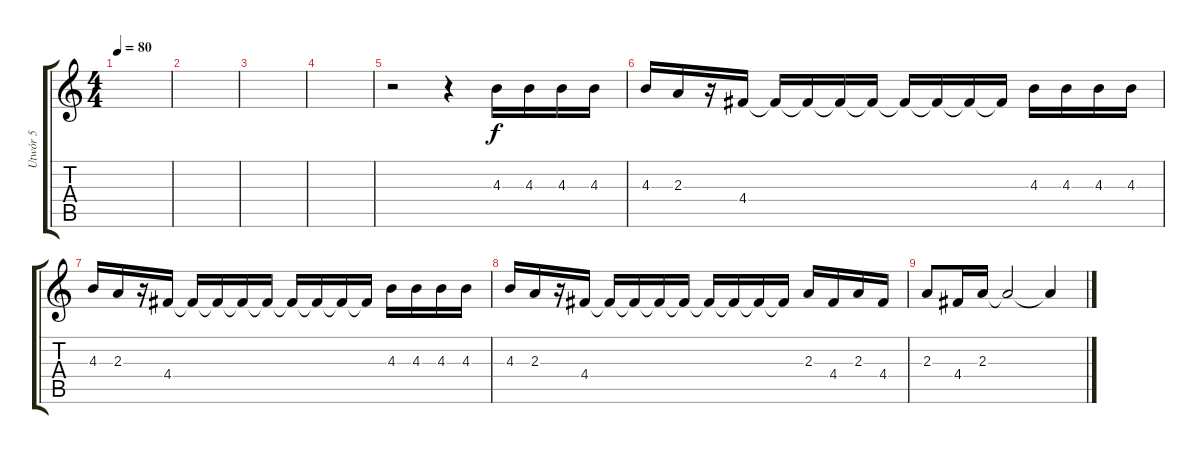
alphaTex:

\track ("Utwór 5" "Utwór 5") {instrument distortionguitar}
\staff {score tabs}
\tuning (E4 B3 G3 D3 A2 E2) {hide}
\ts (4 4)
\tempo 80
\clef g2
\ks c
|
|
|
|
r.2 r.4 4.3.16 4.3.16 4.3.16 4.3.16 |
4.3.16 2.3.16 r.16 4.4.16 4.4{t}.16 4.4{t}.16 4.4{t}.16 4.4{t}.16 4.4{t}.16 4.4{t}.16 4.4{t}.16 4.4{t}.16 4.3.16 4.3.16 4.3.16 4.3.16 |
4.3.16 2.3.16 r.16 4.4.16 4.4{t}.16 4.4{t}.16 4.4{t}.16 4.4{t}.16 4.4{t}.16 4.4{t}.16 4.4{t}.16 4.4{t}.16 4.3.16 4.3.16 4.3.16 4.3.16 |
4.3.16 2.3.16 r.16 4.4.16 4.4{t}.16 4.4{t}.16 4.4{t}.16 4.4{t}.16 4.4{t}.16 4.4{t}.16 4.4{t}.16 4.4{t}.16 2.3.16 4.4.16 2.3.16 4.4.16 |
2.3.8 4.4.16 2.3.16 2.3{t}.2{volume 0} 2.3{t}.4
